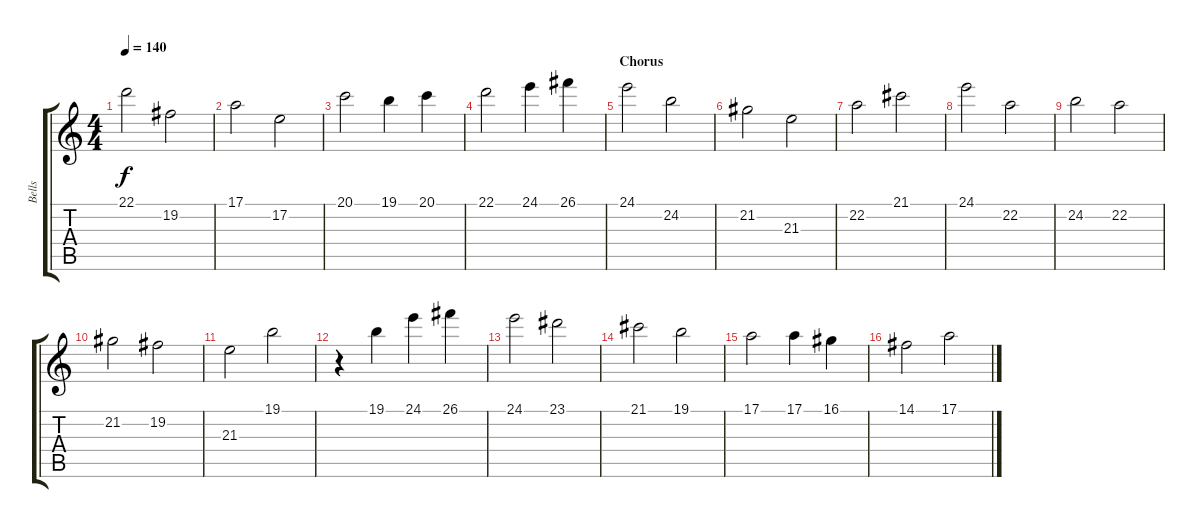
\track ("Bells" "Bells") {instrument celesta}
\staff {score tabs}
\tuning (E4 B3 G3 D3 A2 E2) {hide}
\ts (4 4)
\tempo 140
\clef g2
\ks c
22.1.2{dy f} 19.2.2 |
17.1.2 17.2.2 |
20.1.2 19.1.4 20.1.4 |
22.1.2 24.1.4 26.1.4 |
\section ("" "Chorus")
24.1.2 24.2.2 |
21.2.2 21.3.2 |
22.2.2 21.1.2 |
24.1.2 22.2.2 |
24.2.2 22.2.2 |
21.2.2 19.2.2 |
21.3.2 19.1.2 |
r.4 19.1.4 24.1.4 26.1.4 |
24.1.2 23.1.2 |
21.1.2 19.1.2 |
17.1.2 17.1.4 16.1.4 |
14.1.2 17.1.2
